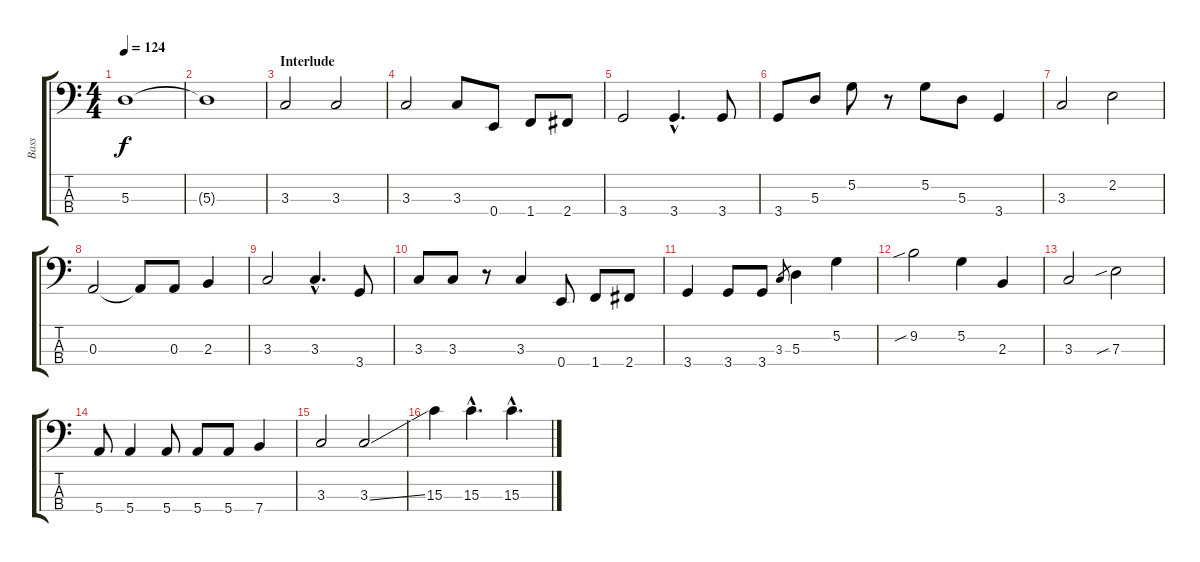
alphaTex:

\track ("Bass" "Bass") {instrument electricbassfinger}
\staff {score tabs}
\tuning (G2 D2 A1 E1) {hide}
\ts (4 4)
\tempo 124
\clef f4
\ks c
5.3{t}.1{dy f} |
5.3{t}.1 |
\section ("" "Interlude")
3.3.2 3.3.2 |
3.3.2 3.3.8 0.4.8 1.4.8 2.4.8 |
3.4.2 3.4{hac}.4{d} 3.4.8 |
3.4.8 5.3.8 5.2.8 r.8 5.2.8 5.3.8 3.4.4 |
3.3.2 2.2.2 |
0.3.2 0.3{t}.8 0.3.8 2.3.4 |
3.3.2 3.3{hac}.4{d} 3.4.8 |
3.3.8 3.3.8 r.8 3.3.4 0.4.8 1.4.8 2.4.8 |
3.4.4 3.4.8 3.4.8 3.3.8{gr} 5.3.4 5.2.4 |
9.2{sib}.2 5.2.4 2.3.4 |
3.3.2 7.3{sib}.2 |
5.4.8 5.4.4 5.4.8 5.4.8 5.4.8 7.4.4 |
3.3.2 3.3{ss}.2 |
15.3.4 15.3{hac}.4{d} 15.3{hac}.4{d}
